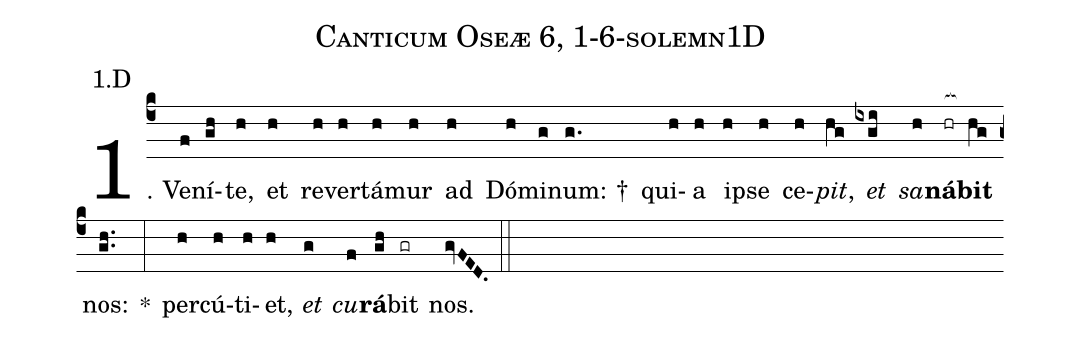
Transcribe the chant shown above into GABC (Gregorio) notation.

name: Canticum Oseæ 6, 1-6-solemn1D;
annotation: 1.D;
%%
(c4)1. Ve(f)ní(gh)te,(h) et(h) re(h)ver(h)tá(h)mur(h) ad(h) Dó(h)mi(g)num: †(g.) qui(h)a(h) ip(h)se(h) ce(h)<i>pit</i>,(hg) <i>et</i>(ixgi) <i>sa</i>(h)<b>ná</b>(hr[ocb:1{])<b>bit</b>(hg[ocb:0}]) nos:(gh..) *(:) per(h)cú(h)ti(h)et,(h) <i>et</i>(g) <i>cu</i>(f)<b>rá</b>(gh)bit(gr) nos.(gvFED.) (::)
